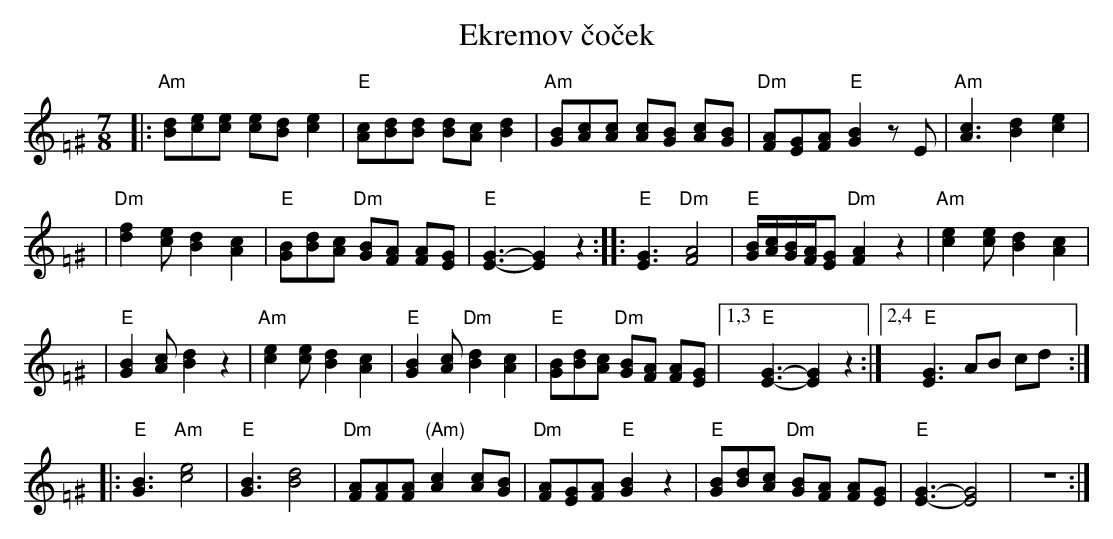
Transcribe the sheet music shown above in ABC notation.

X:1
T:Ekremov \vco\vcek
M:7/8
L:1/8
K:Ephr=F^G
|: "Am"[Bd][ce][ce] [ce][Bd] [c2e2] | "E"[Ac][Bd][Bd] [Bd][Ac] [B2d2] \
|  "Am"[GB][Ac][Ac] [Ac][GB] [Ac][GB] | "Dm"[FA][EG][FA] "E"[G2B2] zE | "Am"[A3c3] [B2d2] [c2e2] |
|  "Dm"[d2f2][ce] [B2d2] [A2c2] | "E"[GB][Bd][Ac] "Dm"[GB][FA] [FA][EG] | "E"[E3-G3-] [E2G2] z2 :: "E"[E3G3] "Dm"[F4A4] \
|  "E"[G/B/][A/c/][G/B/][F/A/][EG] "Dm"[F2A2] z2 | "Am"[c2e2][ce] [B2d2] [A2c2] |
|  "E"[G2B2] [Ac] [B2d2] z2 | "Am"[c2e2][ce] [B2d2] [A2c2] | "E"[G2B2][Ac] "Dm"[B2d2] [A2c2] \
|  "E"[GB][Bd][Ac] "Dm"[GB][FA] [FA][EG] |1,3 "E"[E3-G3-] [E2G2] z2 :|2,4 "E"[E3G3] AB cd :|
|: "E"[G3B3] "Am"[c4e4] | "E"[G3B3] [B4d4] | "Dm"[FA][FA][FA] "(Am)"[A2c2] [Ac][GB] \
|  "Dm"[FA][EG][FA] "E"[G2B2] z2 | "E"[GB][Bd][Ac] "Dm"[GB][FA] [FA][EG] | "E"[E3-G3-] [E4G4] | z7 :|
